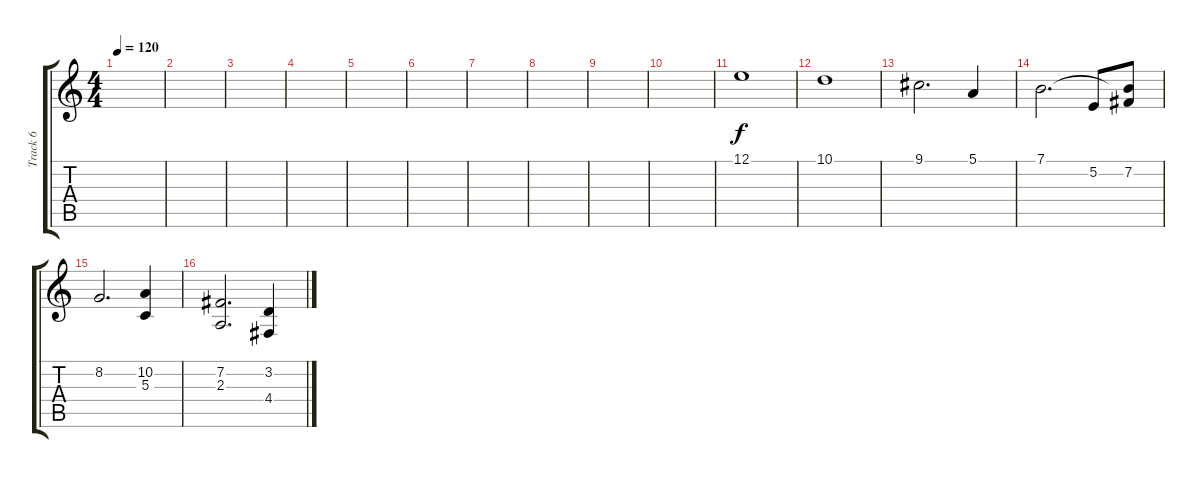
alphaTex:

\track ("Track 6" "Track 6") {instrument tremolostrings}
\staff {score tabs}
\tuning (E4 B3 G3 D3 A2 E2) {hide}
\ts (4 4)
\tempo 120
\clef g2
\ks c
|
|
|
|
|
|
|
|
|
|
12.1.1 |
10.1.1 |
9.1.2{d} 5.1.4 |
7.1.2{d} 5.2.8 (7.1{t} 7.2).8 |
8.2.2{d} (10.2 5.3).4 |
(7.2 2.3).2{d} (3.2 4.4).4
